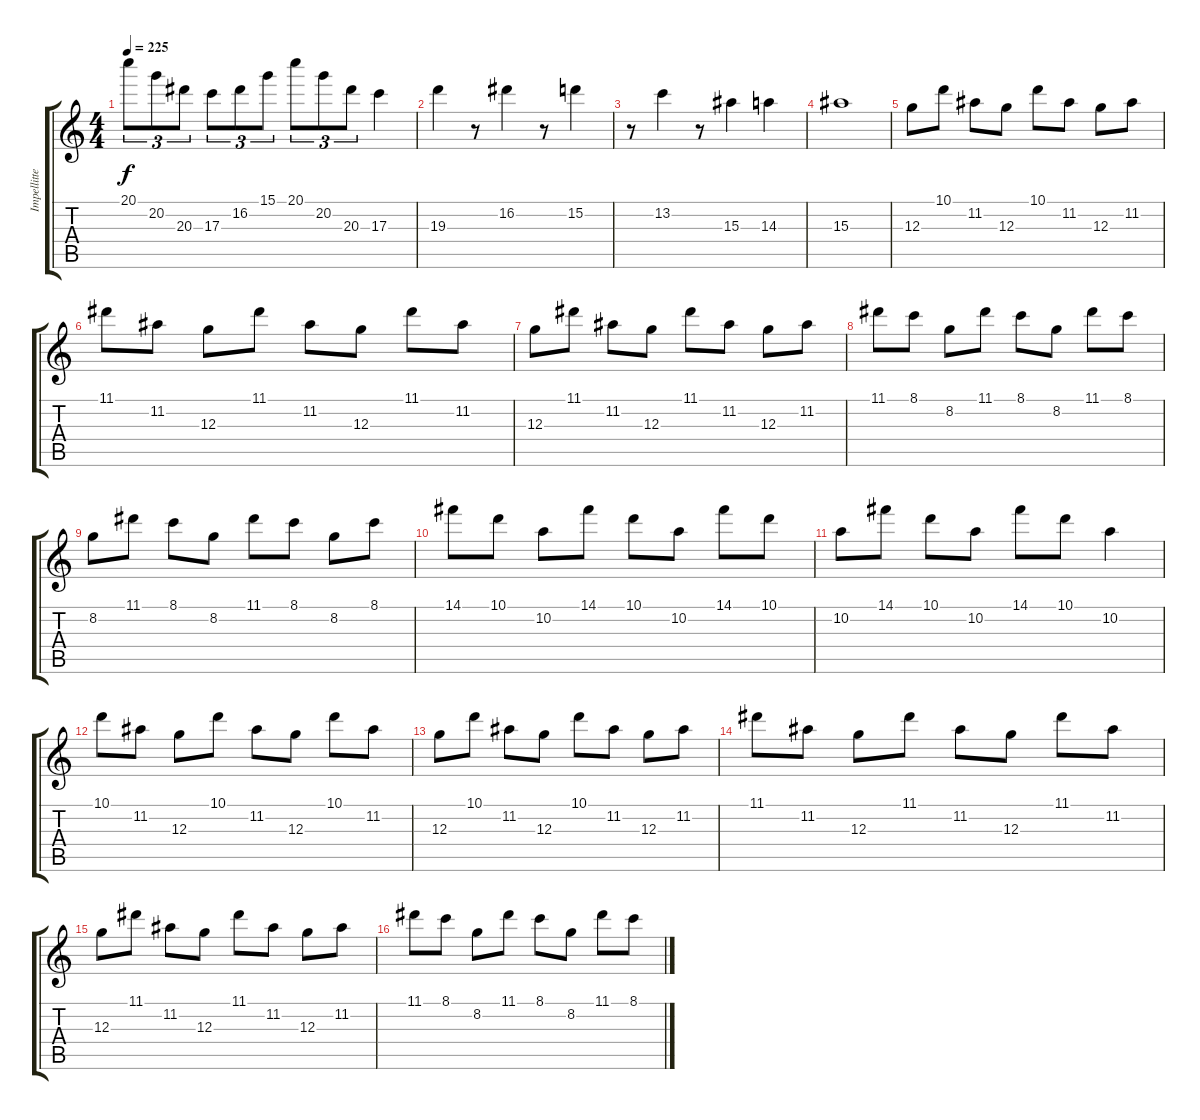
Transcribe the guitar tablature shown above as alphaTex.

\track ("Impellitteri" "Impellitte") {instrument overdrivenguitar}
\staff {score tabs}
\tuning (E4 B3 G3 D3 A2 E2) {hide}
\ts (4 4)
\tempo 225
\clef g2
\ks c
20.1.8{tu (3 2) dy f} 20.2.8{tu (3 2)} 20.3.8{tu (3 2)} 17.3.8{tu (3 2)} 16.2.8{tu (3 2)} 15.1.8{tu (3 2)} 20.1.8{tu (3 2)} 20.2.8{tu (3 2)} 20.3.8{tu (3 2)} 17.3.4 |
19.3.4 r.8 16.2.4 r.8 15.2.4 |
r.8 13.2.4 r.8 15.3.4 14.3.4 |
15.3.1 |
12.3.8 10.1.8 11.2.8 12.3.8 10.1.8 11.2.8 12.3.8 11.2.8 |
11.1.8 11.2.8 12.3.8 11.1.8 11.2.8 12.3.8 11.1.8 11.2.8 |
12.3.8 11.1.8 11.2.8 12.3.8 11.1.8 11.2.8 12.3.8 11.2.8 |
11.1.8 8.1.8 8.2.8 11.1.8 8.1.8 8.2.8 11.1.8 8.1.8 |
8.2.8 11.1.8 8.1.8 8.2.8 11.1.8 8.1.8 8.2.8 8.1.8 |
14.1.8 10.1.8 10.2.8 14.1.8 10.1.8 10.2.8 14.1.8 10.1.8 |
10.2.8 14.1.8 10.1.8 10.2.8 14.1.8 10.1.8 10.2.4 |
10.1.8 11.2.8 12.3.8 10.1.8 11.2.8 12.3.8 10.1.8 11.2.8 |
12.3.8 10.1.8 11.2.8 12.3.8 10.1.8 11.2.8 12.3.8 11.2.8 |
11.1.8 11.2.8 12.3.8 11.1.8 11.2.8 12.3.8 11.1.8 11.2.8 |
12.3.8 11.1.8 11.2.8 12.3.8 11.1.8 11.2.8 12.3.8 11.2.8 |
11.1.8 8.1.8 8.2.8 11.1.8 8.1.8 8.2.8 11.1.8 8.1.8
